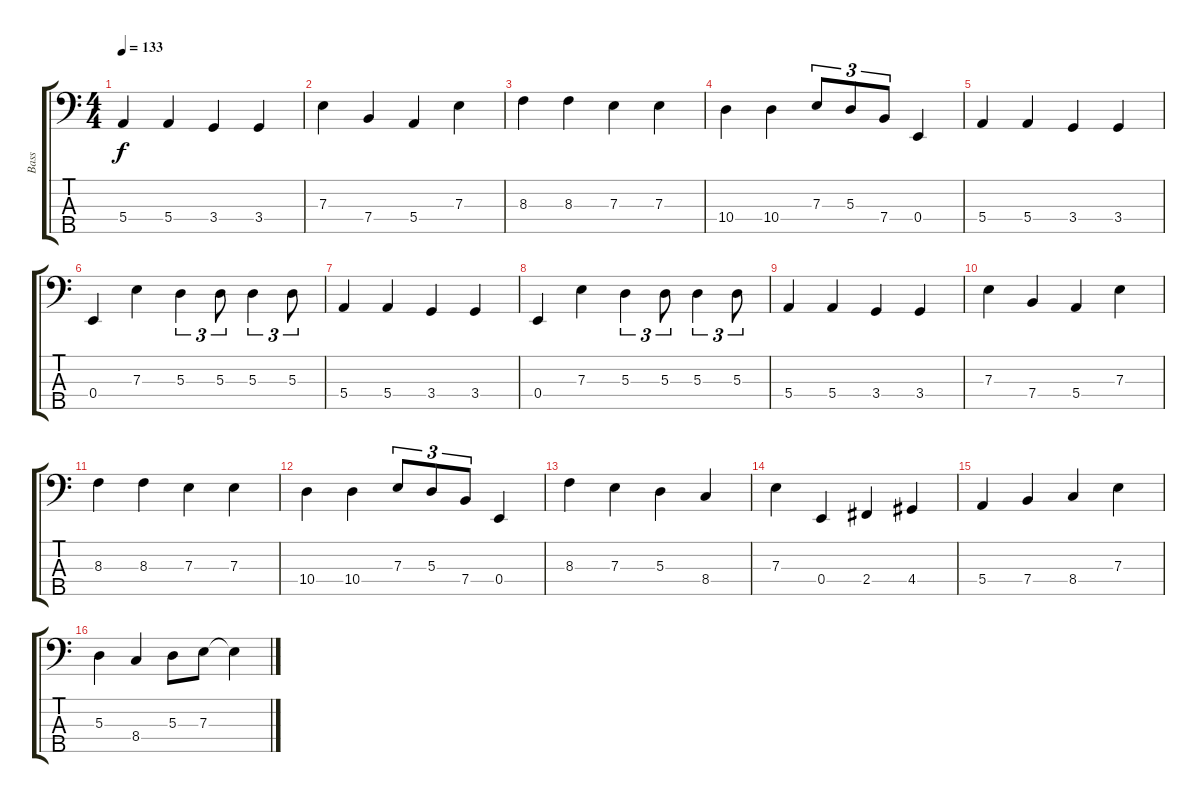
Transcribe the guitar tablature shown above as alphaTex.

\track ("Bass" "Bass") {instrument electricbassfinger}
\staff {score tabs}
\tuning (G2 D2 A1 E1 B0) {hide}
\ts (4 4)
\tempo 133
\clef f4
\ks c
5.4.4{dy f} 5.4.4 3.4.4 3.4.4 |
7.3.4 7.4.4 5.4.4 7.3.4 |
8.3.4 8.3.4 7.3.4 7.3.4 |
10.4.4 10.4.4 7.3.8{tu (3 2)} 5.3.8{tu (3 2)} 7.4.8{tu (3 2)} 0.4.4 |
5.4.4 5.4.4 3.4.4 3.4.4 |
0.4.4 7.3.4 5.3.4{tu (3 2)} 5.3.8{tu (3 2)} 5.3.4{tu (3 2)} 5.3.8{tu (3 2)} |
5.4.4 5.4.4 3.4.4 3.4.4 |
0.4.4 7.3.4 5.3.4{tu (3 2)} 5.3.8{tu (3 2)} 5.3.4{tu (3 2)} 5.3.8{tu (3 2)} |
5.4.4 5.4.4 3.4.4 3.4.4 |
7.3.4 7.4.4 5.4.4 7.3.4 |
8.3.4 8.3.4 7.3.4 7.3.4 |
10.4.4 10.4.4 7.3.8{tu (3 2)} 5.3.8{tu (3 2)} 7.4.8{tu (3 2)} 0.4.4 |
8.3.4 7.3.4 5.3.4 8.4.4 |
7.3.4 0.4.4 2.4.4 4.4.4 |
5.4.4 7.4.4 8.4.4 7.3.4 |
5.3.4 8.4.4 5.3.8 7.3.8 7.3{t}.4
